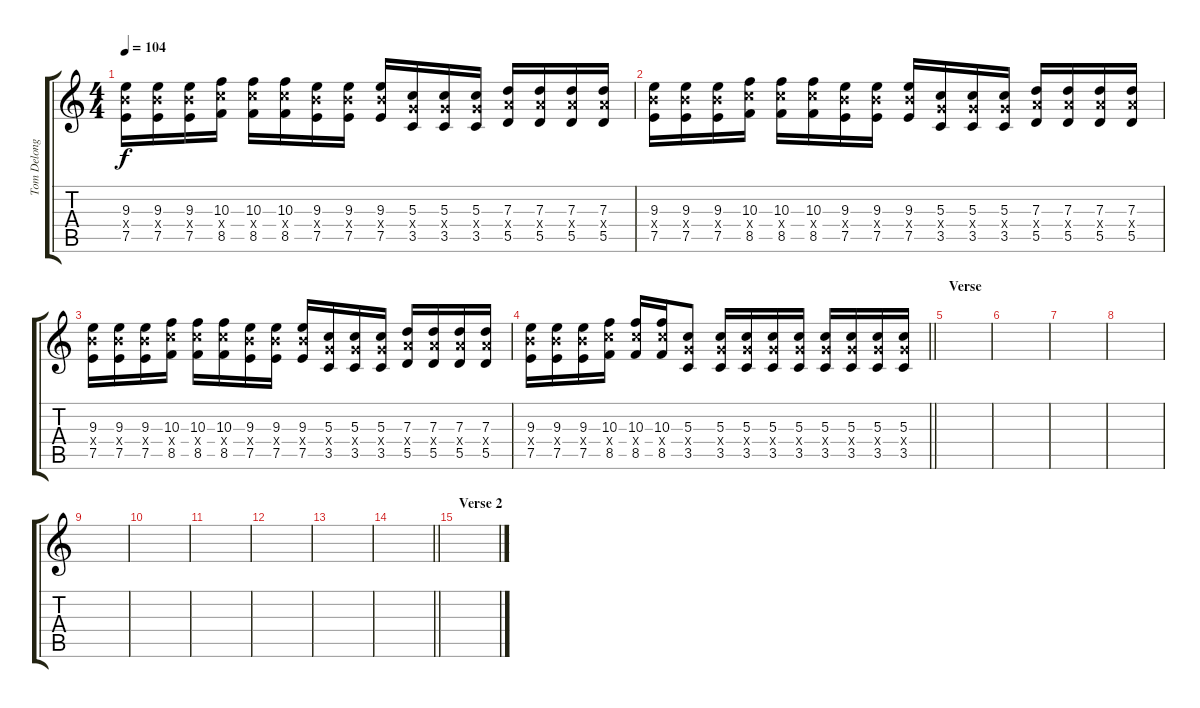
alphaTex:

\track ("Tom Delonge - Guitar" "Tom Delong") {instrument electricguitarclean}
\staff {score tabs}
\tuning (E4 B3 G3 D3 A2 E2) {hide}
\ts (4 4)
\tempo 104
\clef g2
\ks c
(9.3 9.4{x} 7.5).16{dy f volume 12 instrument distortionguitar} (9.3 9.4{x} 7.5).16 (9.3 9.4{x} 7.5).16 (10.3 10.4{x} 8.5).16 (10.3 10.4{x} 8.5).16 (10.3 10.4{x} 8.5).16 (9.3 9.4{x} 7.5).16 (9.3 9.4{x} 7.5).16 (9.3 9.4{x} 7.5).16 (5.3 5.4{x} 3.5).16 (5.3 5.4{x} 3.5).16 (5.3 5.4{x} 3.5).16 (7.3 7.4{x} 5.5).16 (7.3 7.4{x} 5.5).16 (7.3 7.4{x} 5.5).16 (7.3 7.4{x} 5.5).16 |
(9.3 9.4{x} 7.5).16 (9.3 9.4{x} 7.5).16 (9.3 9.4{x} 7.5).16 (10.3 10.4{x} 8.5).16 (10.3 10.4{x} 8.5).16 (10.3 10.4{x} 8.5).16 (9.3 9.4{x} 7.5).16 (9.3 9.4{x} 7.5).16 (9.3 9.4{x} 7.5).16 (5.3 5.4{x} 3.5).16 (5.3 5.4{x} 3.5).16 (5.3 5.4{x} 3.5).16 (7.3 7.4{x} 5.5).16 (7.3 7.4{x} 5.5).16 (7.3 7.4{x} 5.5).16 (7.3 7.4{x} 5.5).16 |
(9.3 9.4{x} 7.5).16 (9.3 9.4{x} 7.5).16 (9.3 9.4{x} 7.5).16 (10.3 10.4{x} 8.5).16 (10.3 10.4{x} 8.5).16 (10.3 10.4{x} 8.5).16 (9.3 9.4{x} 7.5).16 (9.3 9.4{x} 7.5).16 (9.3 9.4{x} 7.5).16 (5.3 5.4{x} 3.5).16 (5.3 5.4{x} 3.5).16 (5.3 5.4{x} 3.5).16 (7.3 7.4{x} 5.5).16 (7.3 7.4{x} 5.5).16 (7.3 7.4{x} 5.5).16 (7.3 7.4{x} 5.5).16 |
\barLineRight lightlight
(9.3 9.4{x} 7.5).16 (9.3 9.4{x} 7.5).16 (9.3 9.4{x} 7.5).16 (10.3 10.4{x} 8.5).16 (10.3 10.4{x} 8.5).16 (10.3 10.4{x} 8.5).16 (5.3 5.4{x} 3.5).8 (5.3 5.4{x} 3.5).16 (5.3 5.4{x} 3.5).16 (5.3 5.4{x} 3.5).16 (5.3 5.4{x} 3.5).16 (5.3 5.4{x} 3.5).16 (5.3 5.4{x} 3.5).16 (5.3 5.4{x} 3.5).16 (5.3 5.4{x} 3.5).16 |
\section ("" "Verse")
|
|
|
|
|
|
|
|
|
\barLineRight lightlight
|
\section ("" "Verse 2")
